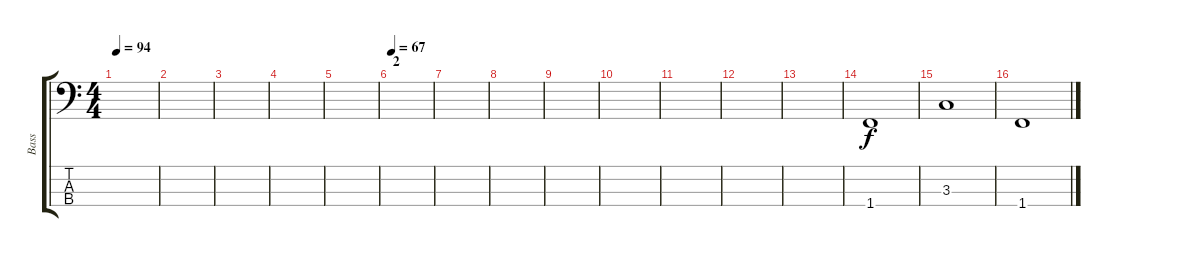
\track ("Bass" "Bass") {instrument electricbasspick}
\staff {score tabs}
\tuning (G2 D2 A1 E1) {hide}
\ts (4 4)
\tempo 94
\clef f4
\ks c
|
|
|
|
|
\section ("" "2")
\tempo 67
|
|
|
|
|
|
|
|
1.4.1 |
3.3.1 |
1.4.1
